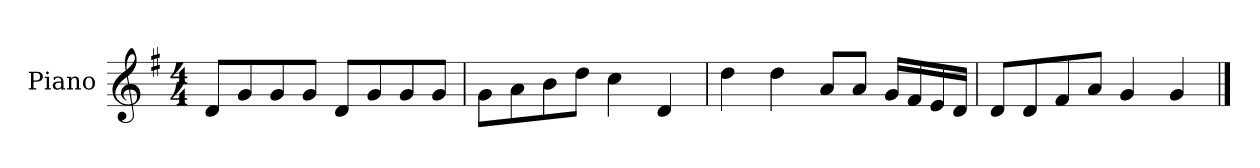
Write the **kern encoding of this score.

**kern
*part1
*staff1
*I"Piano
*I'P-no
*clefG2
*k[f#]
*M4/4
*MM90
=1
8d/L
8g/
8g/
8g/J
8d/L
8g/
8g/
8g/J
=2
8g\L
8a\
8b\
8dd\J
4cc\
4d/
=3
4dd\
4dd\
8a/L
8a/J
16g/LL
16f#/
16e/
16d/JJ
=4
8d/L
8d/
8f#/
8a/J
4g/
4g/
==
*-
